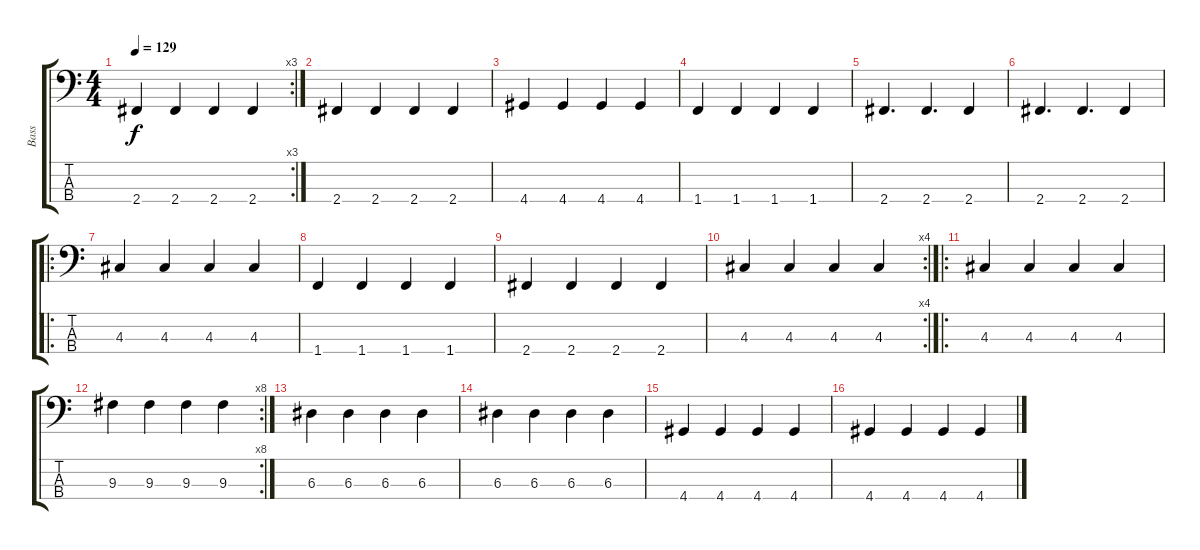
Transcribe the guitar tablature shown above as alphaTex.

\track ("Bass" "Bass") {instrument electricbassfinger}
\staff {score tabs}
\tuning (G2 D2 A1 E1) {hide}
\rc 3
\ts (4 4)
\tempo 129
\clef f4
\ks c
2.4.4{dy f} 2.4.4 2.4.4 2.4.4 |
2.4.4 2.4.4 2.4.4 2.4.4 |
4.4.4 4.4.4 4.4.4 4.4.4 |
1.4.4 1.4.4 1.4.4 1.4.4 |
2.4.4{d} 2.4.4{d} 2.4.4 |
2.4.4{d} 2.4.4{d} 2.4.4 |
\ro
4.3.4 4.3.4 4.3.4 4.3.4 |
1.4.4 1.4.4 1.4.4 1.4.4 |
2.4.4 2.4.4 2.4.4 2.4.4 |
\rc 4
4.3.4 4.3.4 4.3.4 4.3.4 |
\ro
4.3.4 4.3.4 4.3.4 4.3.4 |
\rc 8
9.3.4 9.3.4 9.3.4 9.3.4 |
6.3.4 6.3.4 6.3.4 6.3.4 |
6.3.4 6.3.4 6.3.4 6.3.4 |
4.4.4 4.4.4 4.4.4 4.4.4 |
4.4.4 4.4.4 4.4.4 4.4.4
